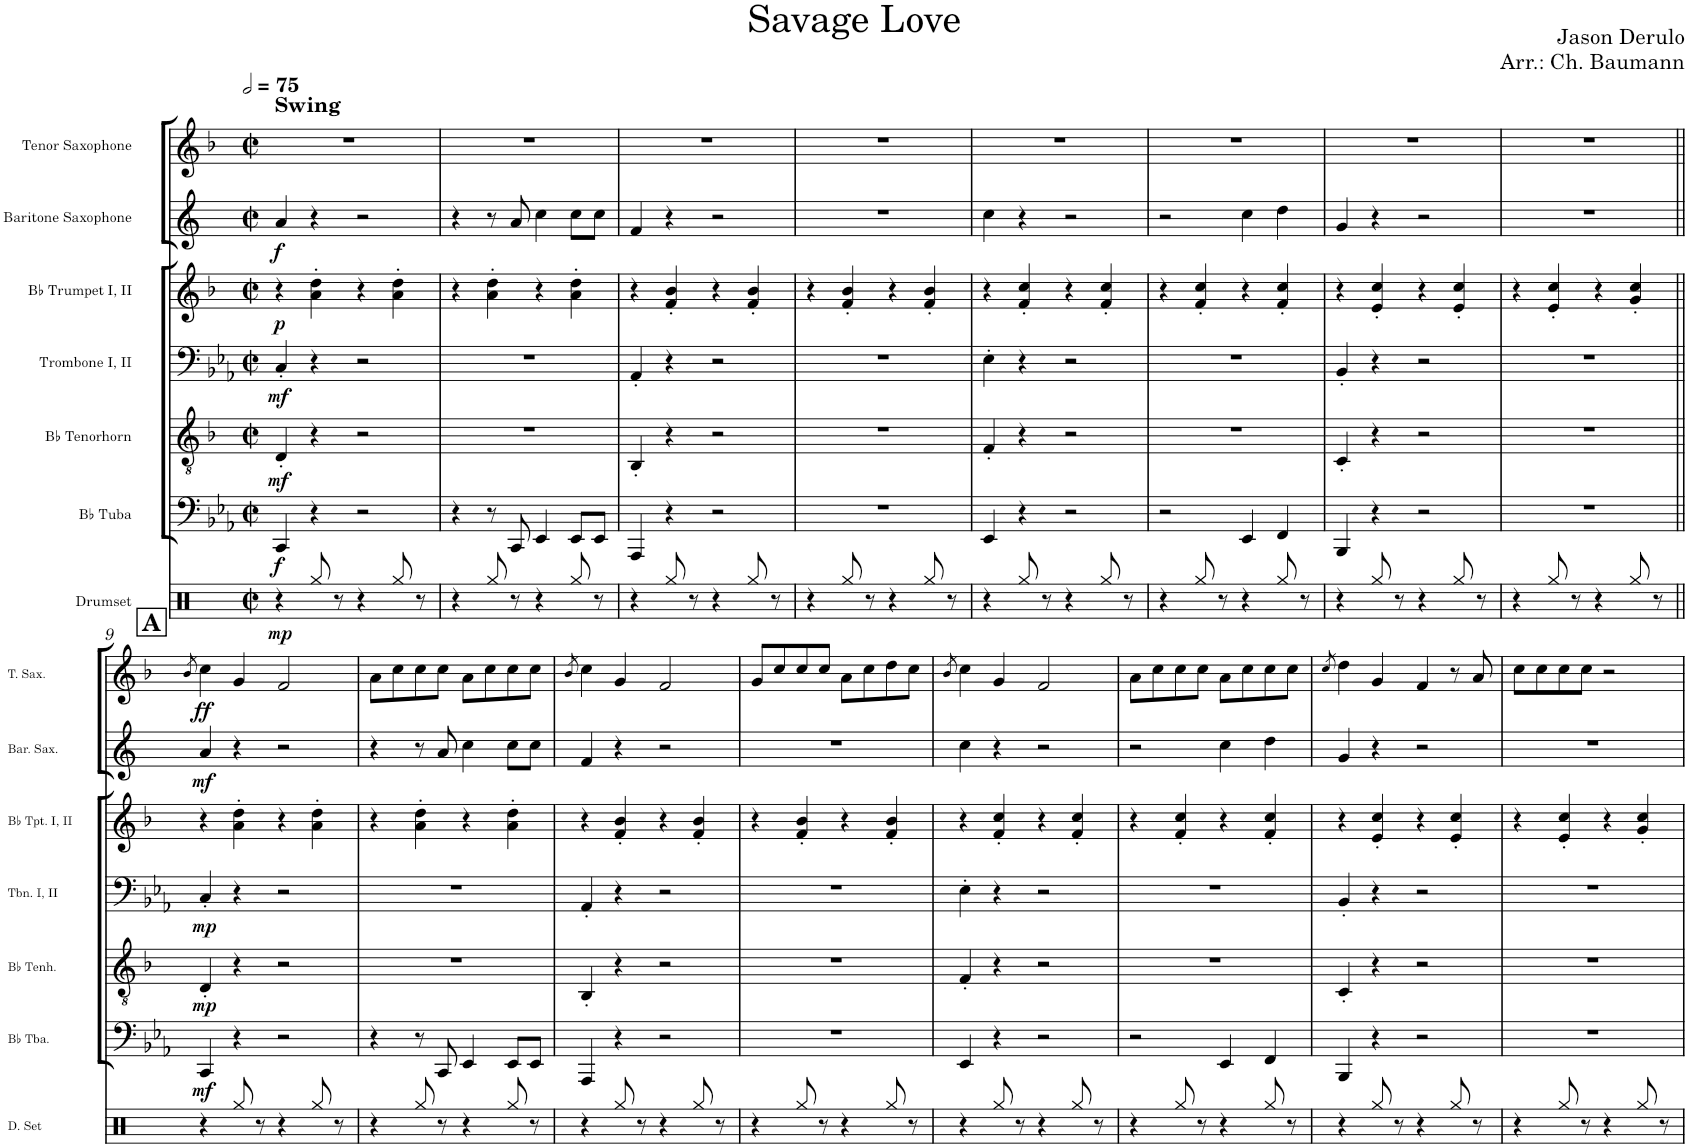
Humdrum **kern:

**kern	**dynam	**kern	**dynam	**kern	**dynam	**kern	**dynam	**kern	**dynam	**kern	**dynam	**kern	**dynam
*part7	*part7	*part6	*part6	*part5	*part5	*part4	*part4	*part3	*part3	*part2	*part2	*part1	*part1
*staff7	*staff7	*staff6	*staff6	*staff5	*staff5	*staff4	*staff4	*staff3	*staff3	*staff2	*staff2	*staff1	*staff1
*I"Drumset	*	*I"Bb Tuba	*	*I"Bb Tenorhorn	*	*I"Trombone I, II	*	*I"Bb Trumpet I, II	*	*I"Baritone Saxophone	*	*I"Tenor Saxophone	*
*I'D. Set	*	*I'Bb Tba.	*	*I'Bb Tenh.	*	*I'Tbn. I, II	*	*I'Bb Tpt. I, II	*	*I'Bar. Sax.	*	*I'T. Sax.	*
*clefX	*	*clefF4	*	*clefGv2	*	*clefF4	*	*clefG2	*	*clefG2	*	*clefG2	*
*	*	*	*	*Trd1c2	*	*	*	*Trd1c2	*	*Trd12c21	*	*Trd8c14	*
*k[]	*	*k[b-e-a-]	*	*k[b-]	*	*k[b-e-a-]	*	*k[b-]	*	*k[]	*	*k[b-]	*
*M2/2	*	*M2/2	*	*M2/2	*	*M2/2	*	*M2/2	*	*M2/2	*	*M2/2	*
*met(c|)	*	*met(c|)	*	*met(c|)	*	*met(c|)	*	*met(c|)	*	*met(c|)	*	*met(c|)	*
*MM150	*	*MM150	*	*MM150	*	*MM150	*	*MM150	*	*MM150	*	*MM150	*
=1	=1	=1	=1	=1	=1	=1	=1	=1	=1	=1	=1	=1	=1
!	!	!	!	!	!	!	!	!	!	!	!	!LO:TX:a:B:t=Swing	!
!	!LO:DY:b	!	!LO:DY:b	!	!LO:DY:b	!	!LO:DY:b	!	!LO:DY:b	!	!LO:DY:b	!	!
4r	mp	4CC/	f	4D'/	mf	4C'/	mf	4r	p	4a/	f	1r	.
8Rgg/	.	4r	.	4r	.	4r	.	4a\' 4dd\'	.	4r	.	.	.
8r	.	.	.	.	.	.	.	.	.	.	.	.	.
4r	.	2r	.	2r	.	2r	.	4r	.	2r	.	.	.
8Rgg/	.	.	.	.	.	.	.	4a\' 4dd\'	.	.	.	.	.
8r	.	.	.	.	.	.	.	.	.	.	.	.	.
=2	=2	=2	=2	=2	=2	=2	=2	=2	=2	=2	=2	=2	=2
4r	.	4r	.	1r	.	1r	.	4r	.	4r	.	1r	.
8Rgg/	.	8r	.	.	.	.	.	4a\' 4dd\'	.	8r	.	.	.
8r	.	8CC/	.	.	.	.	.	.	.	8a/	.	.	.
4r	.	4EE-/	.	.	.	.	.	4r	.	4cc\	.	.	.
8Rgg/	.	8EE-/L	.	.	.	.	.	4a\' 4dd\'	.	8cc\L	.	.	.
8r	.	8EE-/J	.	.	.	.	.	.	.	8cc\J	.	.	.
=3	=3	=3	=3	=3	=3	=3	=3	=3	=3	=3	=3	=3	=3
4r	.	4AAA-/	.	4BB-'/	.	4AA-'/	.	4r	.	4f/	.	1r	.
8Rgg/	.	4r	.	4r	.	4r	.	4f/' 4b-/'	.	4r	.	.	.
8r	.	.	.	.	.	.	.	.	.	.	.	.	.
4r	.	2r	.	2r	.	2r	.	4r	.	2r	.	.	.
8Rgg/	.	.	.	.	.	.	.	4f/' 4b-/'	.	.	.	.	.
8r	.	.	.	.	.	.	.	.	.	.	.	.	.
=4	=4	=4	=4	=4	=4	=4	=4	=4	=4	=4	=4	=4	=4
4r	.	1r	.	1r	.	1r	.	4r	.	1r	.	1r	.
8Rgg/	.	.	.	.	.	.	.	4f/' 4b-/'	.	.	.	.	.
8r	.	.	.	.	.	.	.	.	.	.	.	.	.
4r	.	.	.	.	.	.	.	4r	.	.	.	.	.
8Rgg/	.	.	.	.	.	.	.	4f/' 4b-/'	.	.	.	.	.
8r	.	.	.	.	.	.	.	.	.	.	.	.	.
=5	=5	=5	=5	=5	=5	=5	=5	=5	=5	=5	=5	=5	=5
4r	.	4EE-/	.	4F'/	.	4E-'\	.	4r	.	4cc\	.	1r	.
8Rgg/	.	4r	.	4r	.	4r	.	4f/' 4cc/'	.	4r	.	.	.
8r	.	.	.	.	.	.	.	.	.	.	.	.	.
4r	.	2r	.	2r	.	2r	.	4r	.	2r	.	.	.
8Rgg/	.	.	.	.	.	.	.	4f/' 4cc/'	.	.	.	.	.
8r	.	.	.	.	.	.	.	.	.	.	.	.	.
=6	=6	=6	=6	=6	=6	=6	=6	=6	=6	=6	=6	=6	=6
4r	.	2r	.	1r	.	1r	.	4r	.	2r	.	1r	.
8Rgg/	.	.	.	.	.	.	.	4f/' 4cc/'	.	.	.	.	.
8r	.	.	.	.	.	.	.	.	.	.	.	.	.
4r	.	4EE-/	.	.	.	.	.	4r	.	4cc\	.	.	.
8Rgg/	.	4FF/	.	.	.	.	.	4f/' 4cc/'	.	4dd\	.	.	.
8r	.	.	.	.	.	.	.	.	.	.	.	.	.
=7	=7	=7	=7	=7	=7	=7	=7	=7	=7	=7	=7	=7	=7
4r	.	4BBB-/	.	4C'/	.	4BB-'/	.	4r	.	4g/	.	1r	.
8Rgg/	.	4r	.	4r	.	4r	.	4e/' 4cc/'	.	4r	.	.	.
8r	.	.	.	.	.	.	.	.	.	.	.	.	.
4r	.	2r	.	2r	.	2r	.	4r	.	2r	.	.	.
8Rgg/	.	.	.	.	.	.	.	4e/' 4cc/'	.	.	.	.	.
8r	.	.	.	.	.	.	.	.	.	.	.	.	.
=8	=8	=8	=8	=8	=8	=8	=8	=8	=8	=8	=8	=8	=8
4r	.	1r	.	1r	.	1r	.	4r	.	1r	.	1r	.
8Rgg/	.	.	.	.	.	.	.	4e/' 4cc/'	.	.	.	.	.
8r	.	.	.	.	.	.	.	.	.	.	.	.	.
4r	.	.	.	.	.	.	.	4r	.	.	.	.	.
8Rgg/	.	.	.	.	.	.	.	4g/' 4cc/'	.	.	.	.	.
8r	.	.	.	.	.	.	.	.	.	.	.	.	.
!!LO:LB:g=z
!!LO:REH:place=s1:a:B:cj:fs=14:t=A
=9||	=9||	=9||	=9||	=9||	=9||	=9||	=9||	=9||	=9||	=9||	=9||	=9||	=9||
.	.	.	.	.	.	.	.	.	.	.	.	8qb-/	.
!	!	!	!LO:DY:b	!	!LO:DY:b	!	!LO:DY:b	!	!	!	!LO:DY:b	!	!LO:DY:b
4r	.	4CC/	mf	4D'/	mp	4C'/	mp	4r	.	4a/	mf	4cc\	ff
8Rgg/	.	4r	.	4r	.	4r	.	4a\' 4dd\'	.	4r	.	4g/	.
8r	.	.	.	.	.	.	.	.	.	.	.	.	.
4r	.	2r	.	2r	.	2r	.	4r	.	2r	.	2f/	.
8Rgg/	.	.	.	.	.	.	.	4a\' 4dd\'	.	.	.	.	.
8r	.	.	.	.	.	.	.	.	.	.	.	.	.
=10	=10	=10	=10	=10	=10	=10	=10	=10	=10	=10	=10	=10	=10
4r	.	4r	.	1r	.	1r	.	4r	.	4r	.	8a\L	.
.	.	.	.	.	.	.	.	.	.	.	.	8cc\	.
8Rgg/	.	8r	.	.	.	.	.	4a\' 4dd\'	.	8r	.	8cc\	.
8r	.	8CC/	.	.	.	.	.	.	.	8a/	.	8cc\J	.
4r	.	4EE-/	.	.	.	.	.	4r	.	4cc\	.	8a\L	.
.	.	.	.	.	.	.	.	.	.	.	.	8cc\	.
8Rgg/	.	8EE-/L	.	.	.	.	.	4a\' 4dd\'	.	8cc\L	.	8cc\	.
8r	.	8EE-/J	.	.	.	.	.	.	.	8cc\J	.	8cc\J	.
=11	=11	=11	=11	=11	=11	=11	=11	=11	=11	=11	=11	=11	=11
.	.	.	.	.	.	.	.	.	.	.	.	8qb-/	.
4r	.	4AAA-/	.	4BB-'/	.	4AA-'/	.	4r	.	4f/	.	4cc\	.
8Rgg/	.	4r	.	4r	.	4r	.	4f/' 4b-/'	.	4r	.	4g/	.
8r	.	.	.	.	.	.	.	.	.	.	.	.	.
4r	.	2r	.	2r	.	2r	.	4r	.	2r	.	2f/	.
8Rgg/	.	.	.	.	.	.	.	4f/' 4b-/'	.	.	.	.	.
8r	.	.	.	.	.	.	.	.	.	.	.	.	.
=12	=12	=12	=12	=12	=12	=12	=12	=12	=12	=12	=12	=12	=12
4r	.	1r	.	1r	.	1r	.	4r	.	1r	.	8g/L	.
.	.	.	.	.	.	.	.	.	.	.	.	8cc/	.
8Rgg/	.	.	.	.	.	.	.	4f/' 4b-/'	.	.	.	8cc/	.
8r	.	.	.	.	.	.	.	.	.	.	.	8cc/J	.
4r	.	.	.	.	.	.	.	4r	.	.	.	8a\L	.
.	.	.	.	.	.	.	.	.	.	.	.	8cc\	.
8Rgg/	.	.	.	.	.	.	.	4f/' 4b-/'	.	.	.	8dd\	.
8r	.	.	.	.	.	.	.	.	.	.	.	8cc\J	.
=13	=13	=13	=13	=13	=13	=13	=13	=13	=13	=13	=13	=13	=13
.	.	.	.	.	.	.	.	.	.	.	.	8qb-/	.
4r	.	4EE-/	.	4F'/	.	4E-'\	.	4r	.	4cc\	.	4cc\	.
8Rgg/	.	4r	.	4r	.	4r	.	4f/' 4cc/'	.	4r	.	4g/	.
8r	.	.	.	.	.	.	.	.	.	.	.	.	.
4r	.	2r	.	2r	.	2r	.	4r	.	2r	.	2f/	.
8Rgg/	.	.	.	.	.	.	.	4f/' 4cc/'	.	.	.	.	.
8r	.	.	.	.	.	.	.	.	.	.	.	.	.
=14	=14	=14	=14	=14	=14	=14	=14	=14	=14	=14	=14	=14	=14
4r	.	2r	.	1r	.	1r	.	4r	.	2r	.	8a\L	.
.	.	.	.	.	.	.	.	.	.	.	.	8cc\	.
8Rgg/	.	.	.	.	.	.	.	4f/' 4cc/'	.	.	.	8cc\	.
8r	.	.	.	.	.	.	.	.	.	.	.	8cc\J	.
4r	.	4EE-/	.	.	.	.	.	4r	.	4cc\	.	8a\L	.
.	.	.	.	.	.	.	.	.	.	.	.	8cc\	.
8Rgg/	.	4FF/	.	.	.	.	.	4f/' 4cc/'	.	4dd\	.	8cc\	.
8r	.	.	.	.	.	.	.	.	.	.	.	8cc\J	.
=15	=15	=15	=15	=15	=15	=15	=15	=15	=15	=15	=15	=15	=15
.	.	.	.	.	.	.	.	.	.	.	.	8qcc/	.
4r	.	4BBB-/	.	4C'/	.	4BB-'/	.	4r	.	4g/	.	4dd\	.
8Rgg/	.	4r	.	4r	.	4r	.	4e/' 4cc/'	.	4r	.	4g/	.
8r	.	.	.	.	.	.	.	.	.	.	.	.	.
4r	.	2r	.	2r	.	2r	.	4r	.	2r	.	4f/	.
8Rgg/	.	.	.	.	.	.	.	4e/' 4cc/'	.	.	.	8r	.
8r	.	.	.	.	.	.	.	.	.	.	.	8a/	.
=16	=16	=16	=16	=16	=16	=16	=16	=16	=16	=16	=16	=16	=16
4r	.	1r	.	1r	.	1r	.	4r	.	1r	.	8cc\L	.
.	.	.	.	.	.	.	.	.	.	.	.	8cc\	.
8Rgg/	.	.	.	.	.	.	.	4e/' 4cc/'	.	.	.	8cc\	.
8r	.	.	.	.	.	.	.	.	.	.	.	8cc\J	.
4r	.	.	.	.	.	.	.	4r	.	.	.	2r	.
8Rgg/	.	.	.	.	.	.	.	4g/' 4cc/'	.	.	.	.	.
8r	.	.	.	.	.	.	.	.	.	.	.	.	.
=	=	=	=	=	=	=	=	=	=	=	=	=	=
*-	*-	*-	*-	*-	*-	*-	*-	*-	*-	*-	*-	*-	*-
